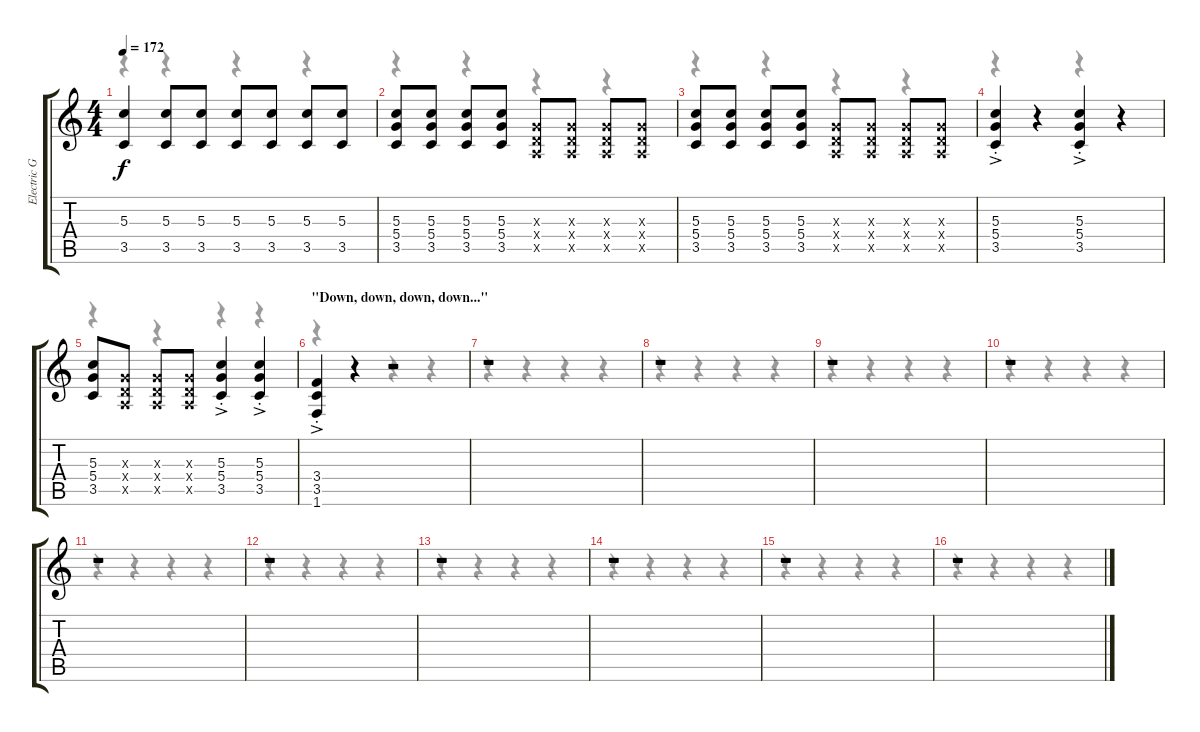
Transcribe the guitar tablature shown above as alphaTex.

\track ("Electric Guitar II" "Electric G") {instrument overdrivenguitar}
\staff {score tabs}
\tuning (E4 B3 G3 D3 A2 E2) {hide}
\voice
\ts (4 4)
\tempo 172
\clef g2
\ks c
(5.3 3.5).4{dy f} (5.3 3.5).8 (5.3 3.5).8 (5.3 3.5).8 (5.3 3.5).8 (5.3 3.5).8 (5.3 3.5).8 |
(5.3 5.4 3.5).8 (5.3 5.4 3.5).8 (5.3 5.4 3.5).8 (5.3 5.4 3.5).8 (0.3{x} 0.4{x} 0.5{x}).8 (0.3{x} 0.4{x} 0.5{x}).8 (0.3{x} 0.4{x} 0.5{x}).8 (0.3{x} 0.4{x} 0.5{x}).8 |
(5.3 5.4 3.5).8 (5.3 5.4 3.5).8 (5.3 5.4 3.5).8 (5.3 5.4 3.5).8 (0.3{x} 0.4{x} 0.5{x}).8 (0.3{x} 0.4{x} 0.5{x}).8 (0.3{x} 0.4{x} 0.5{x}).8 (0.3{x} 0.4{x} 0.5{x}).8 |
(5.3{ac st} 5.4{ac st} 3.5{ac st}).4 r.4 (5.3{ac st} 5.4{ac st} 3.5{ac st}).4 r.4 |
(5.3 5.4 3.5).8 (0.3{x} 0.4{x} 0.5{x}).8 (0.3{x} 0.4{x} 0.5{x}).8 (0.3{x} 0.4{x} 0.5{x}).8 (5.3{ac st} 5.4{ac st} 3.5{ac st}).4 (5.3{ac st} 5.4{ac st} 3.5{ac st}).4 |
\section ("" "\"Down, down, down, down...\"")
(3.4{ac st} 3.5{ac st} 1.6{ac st}).4 r.4 r.2 |
r.1 |
r.1 |
r.1 |
r.1 |
r.1 |
r.1 |
r.1 |
r.1 |
r.1 |
r.1
\voice
\clef g2
\ottava regular
\simile none
\ks c
r.4{dy f} r.4 r.4 r.4 |
r.4 r.4 r.4 r.4 |
r.4 r.4 r.4 r.4 |
r.4 r.4 r.4 r.4 |
r.4 r.4 r.4 r.4 |
r.4 r.4 r.4 r.4 |
r.4 r.4 r.4 r.4 |
r.4 r.4 r.4 r.4 |
r.4 r.4 r.4 r.4 |
r.4 r.4 r.4 r.4 |
r.4 r.4 r.4 r.4 |
r.4 r.4 r.4 r.4 |
r.4 r.4 r.4 r.4 |
r.4 r.4 r.4 r.4 |
r.4 r.4 r.4 r.4 |
r.4 r.4 r.4 r.4
